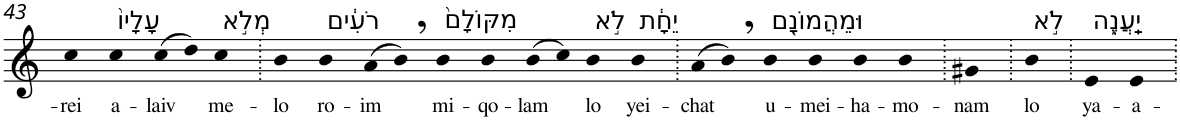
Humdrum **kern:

**kern	**text
*part1	*part1
*staff1	*staff1
*I"Piano	*
*I'Pno	*
!!LO:PB:g=z
*clefG2	*
*k[]	*
=43	=43
!	!LO:LY:b
4cc	-rei
!LO:TX:a:t=עָלָיו֙	!
!	!LO:LY:b
4cc	a-
!	!LO:LY:b
(8cc	-laiv
8dd)	.
!LO:TX:a:t=מְלֹ֣א	!
!	!LO:LY:b
4cc	me-
=44.	=44.
!	!LO:LY:b
4b	-lo
!LO:TX:a:t=רֹעִ֔ים	!
!	!LO:LY:b
4b	ro-
!	!LO:LY:b
(8a	-im
8b,)	.
!LO:TX:a:t=מִקּוֹלָם֙	!
!	!LO:LY:b
4b	mi-
!	!LO:LY:b
4b	-qo-
!	!LO:LY:b
(8b	-lam
8cc)	.
!LO:TX:a:t=לֹ֣א	!
!	!LO:LY:b
4b	lo
!LO:TX:a:t=יֵחָ֔ת	!
!	!LO:LY:b
4b	yei-
=45.	=45.
!	!LO:LY:b
(8a	-chat
8b,)	.
!LO:TX:a:t=וּמֵהֲמוֹנָ֖ם	!
!	!LO:LY:b
4b	u-
!	!LO:LY:b
4b	-mei-
!	!LO:LY:b
4b	-ha-
!	!LO:LY:b
4b	-mo-
=46.	=46.
!	!LO:LY:b
4g#X	-nam
=47.	=47.
!LO:TX:a:t=לֹ֣א	!
!	!LO:LY:b
4b	lo
=48.	=48.
!LO:TX:a:t=יַֽעֲנֶ֑ה	!
!	!LO:LY:b
4e	ya-
!	!LO:LY:b
4e	-a-
=.	=.
*-	*-
